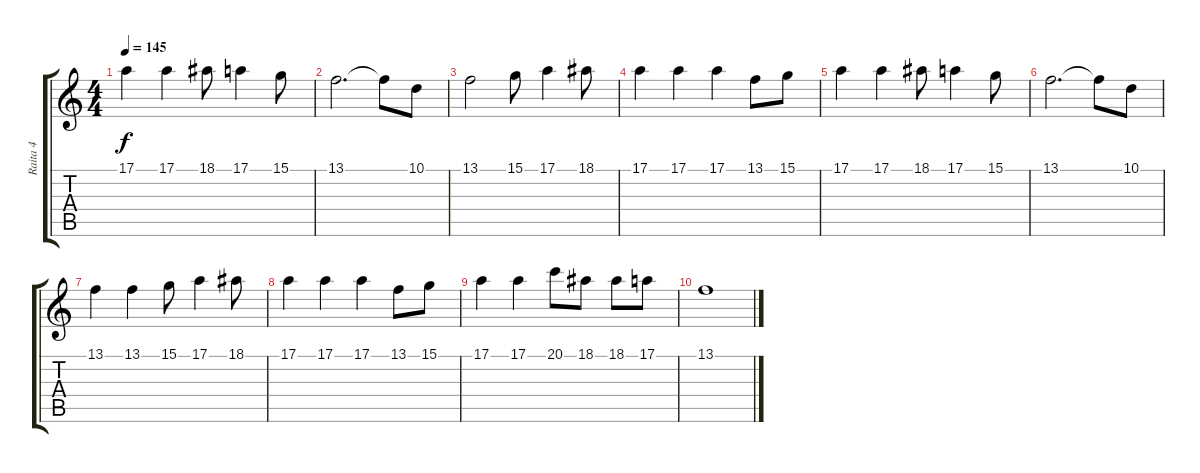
\track ("Raita 4" "Raita 4") {instrument harmonica}
\staff {score tabs}
\tuning (E4 B3 G3 D3 A2 E2) {hide}
\ts (4 4)
\tempo 145
\clef g2
\ks c
17.1.4{dy f} 17.1.4 18.1.8 17.1.4 15.1.8 |
13.1.2{d} 13.1{t}.8 10.1.8 |
13.1.2 15.1.8 17.1.4 18.1.8 |
17.1.4 17.1.4 17.1.4 13.1.8 15.1.8 |
17.1.4 17.1.4 18.1.8 17.1.4 15.1.8 |
13.1.2{d} 13.1{t}.8 10.1.8 |
13.1.4 13.1.4 15.1.8 17.1.4 18.1.8 |
17.1.4 17.1.4 17.1.4 13.1.8 15.1.8 |
17.1.4 17.1.4 20.1.8 18.1.8 18.1.8 17.1.8 |
13.1.1
